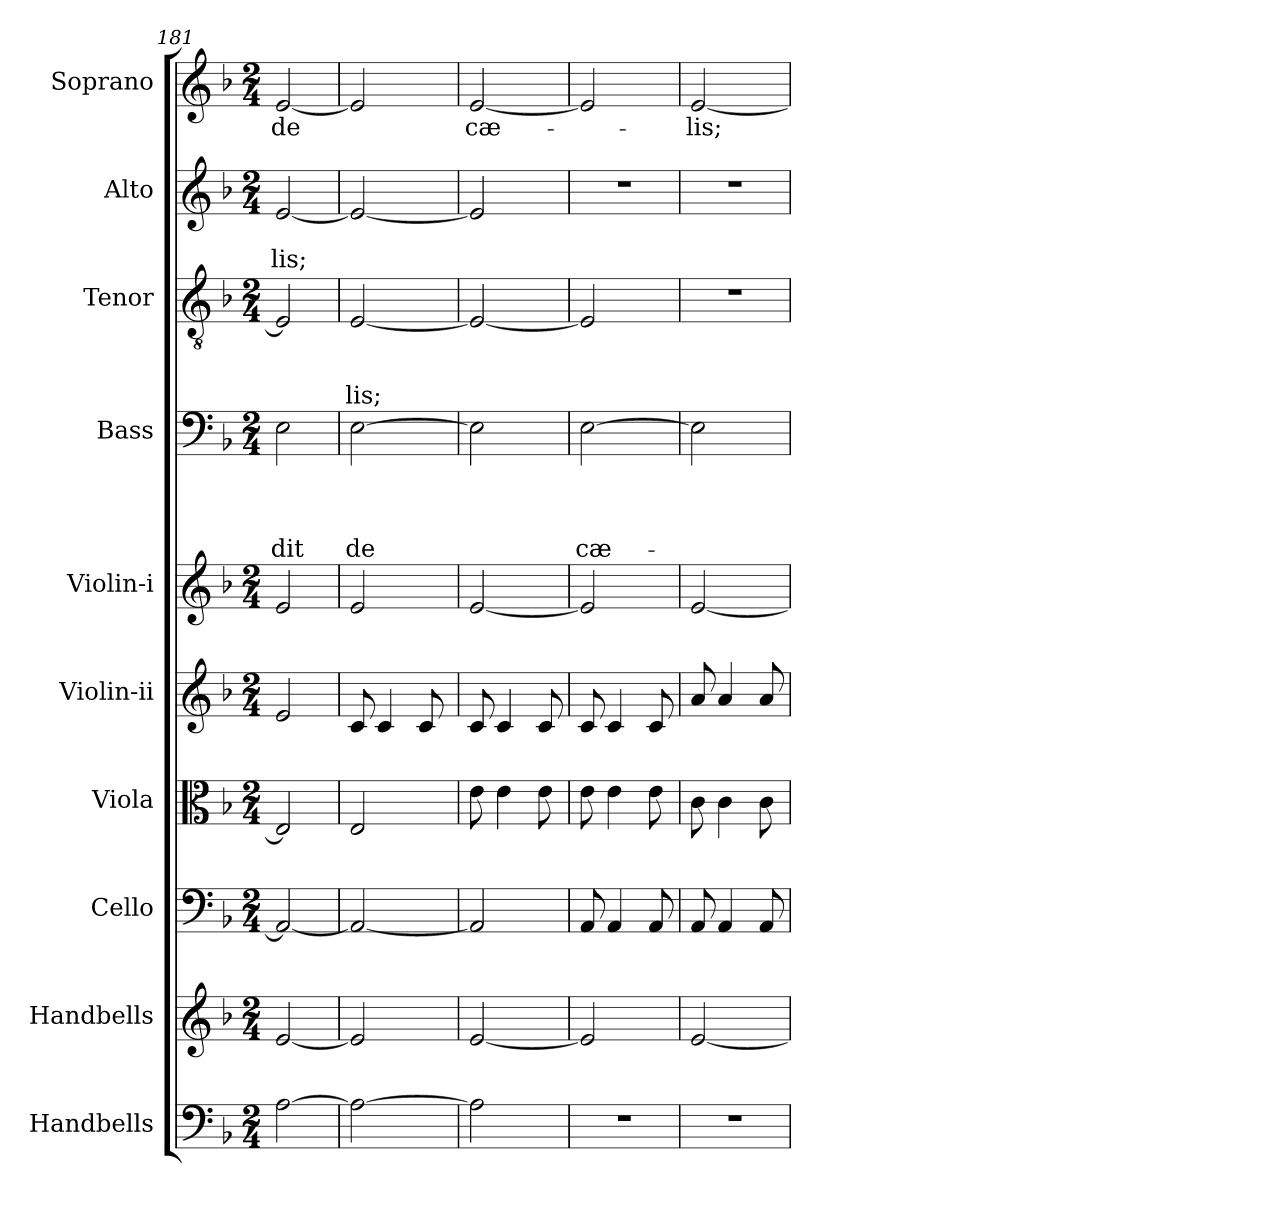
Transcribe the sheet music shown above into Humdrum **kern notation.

**kern	**kern	**kern	**kern	**kern	**kern	**kern	**text	**text	**text	**text	**kern	**text	**text	**text	**kern	**text	**text	**kern	**text
*part10	*part9	*part8	*part7	*part6	*part5	*part4	*part4	*part4	*part4	*part4	*part3	*part3	*part3	*part3	*part2	*part2	*part2	*part1	*part1
*staff10	*staff9	*staff8	*staff7	*staff6	*staff5	*staff4	*staff4	*staff4	*staff4	*staff4	*staff3	*staff3	*staff3	*staff3	*staff2	*staff2	*staff2	*staff1	*staff1
*I"Handbells	*I"Handbells	*I"Cello	*I"Viola	*I"Violin-ii	*I"Violin-i	*I"Bass	*	*	*	*	*I"Tenor	*	*	*	*I"Alto	*	*	*I"Soprano	*
*	*	*	*I'Vla.	*I'Vln.-ii	*I'Vln.-i	*I'B	*	*	*	*	*I'T	*	*	*	*I'A	*	*	*I'S	*
*clefF4	*clefG2	*clefF4	*clefC3	*clefG2	*clefG2	*clefF4	*	*	*	*	*clefGv2	*	*	*	*clefG2	*	*	*clefG2	*
*k[b-]	*k[b-]	*k[b-]	*k[b-]	*k[b-]	*k[b-]	*k[b-]	*	*	*	*	*k[b-]	*	*	*	*k[b-]	*	*	*k[b-]	*
*F:	*F:	*F:	*F:	*F:	*F:	*F:	*	*	*	*	*F:	*	*	*	*F:	*	*	*F:	*
*M2/4	*M2/4	*M2/4	*M2/4	*M2/4	*M2/4	*M2/4	*	*	*	*	*M2/4	*	*	*	*M2/4	*	*	*M2/4	*
=181	=181	=181	=181	=181	=181	=181	=181	=181	=181	=181	=181	=181	=181	=181	=181	=181	=181	=181	=181
!	!	!	!	!	!	!	!	!	!	!LO:LY:b	!	!	!	!	!	!	!LO:LY:b	!	!LO:LY:b
[>2A\	[<2e/	2AA/_	2E/]	2e/	2e/	2E\	.	.	.	-dit	2E/]	.	.	.	[<2e/	.	-lis;	[<2e/	de
!!LO:PB:g=z
=182	=182	=182	=182	=182	=182	=182	=182	=182	=182	=182	=182	=182	=182	=182	=182	=182	=182	=182	=182
!	!	!	!	!	!	!	!	!	!	!LO:LY:b	!	!	!	!LO:LY:b	!	!	!	!	!
2A\_	2e/]	2AA/_	2E/	8c/	2e/	[>2E\	.	.	.	de	[<2E/	.	.	-lis;	2e/_	.	.	2e/]	.
.	.	.	.	4c/	.	.	.	.	.	.	.	.	.	.	.	.	.	.	.
.	.	.	.	8c/	.	.	.	.	.	.	.	.	.	.	.	.	.	.	.
=183	=183	=183	=183	=183	=183	=183	=183	=183	=183	=183	=183	=183	=183	=183	=183	=183	=183	=183	=183
!	!	!	!	!	!	!	!	!	!	!	!	!	!	!	!	!	!	!	!LO:LY:b
2A\]	[<2e/	2AA/]	8e\	8c/	[<2e/	2E\]	.	.	.	.	2E/_	.	.	.	2e/]	.	.	[<2e/	cæ-
.	.	.	4e\	4c/	.	.	.	.	.	.	.	.	.	.	.	.	.	.	.
.	.	.	8e\	8c/	.	.	.	.	.	.	.	.	.	.	.	.	.	.	.
=184	=184	=184	=184	=184	=184	=184	=184	=184	=184	=184	=184	=184	=184	=184	=184	=184	=184	=184	=184
!LO:N:vis=1	!	!	!	!	!	!	!	!	!	!LO:LY:b	!	!	!	!	!LO:N:vis=1	!	!	!	!
2r	2e/]	8AA/	8e\	8c/	2e/]	[>2E\	.	.	.	cæ-	2E/]	.	.	.	2r	.	.	2e/]	.
.	.	4AA/	4e\	4c/	.	.	.	.	.	.	.	.	.	.	.	.	.	.	.
.	.	8AA/	8e\	8c/	.	.	.	.	.	.	.	.	.	.	.	.	.	.	.
=185	=185	=185	=185	=185	=185	=185	=185	=185	=185	=185	=185	=185	=185	=185	=185	=185	=185	=185	=185
!LO:N:vis=1	!	!	!	!	!	!	!	!	!	!	!LO:N:vis=1	!	!	!	!LO:N:vis=1	!	!	!	!LO:LY:b
2r	[<2e/	8AA/	8c\	8a/	[<2e/	2E\]	.	.	.	.	2r	.	.	.	2r	.	.	[<2e/	-lis;
.	.	4AA/	4c\	4a/	.	.	.	.	.	.	.	.	.	.	.	.	.	.	.
.	.	8AA/	8c\	8a/	.	.	.	.	.	.	.	.	.	.	.	.	.	.	.
=	=	=	=	=	=	=	=	=	=	=	=	=	=	=	=	=	=	=	=
*-	*-	*-	*-	*-	*-	*-	*-	*-	*-	*-	*-	*-	*-	*-	*-	*-	*-	*-	*-
